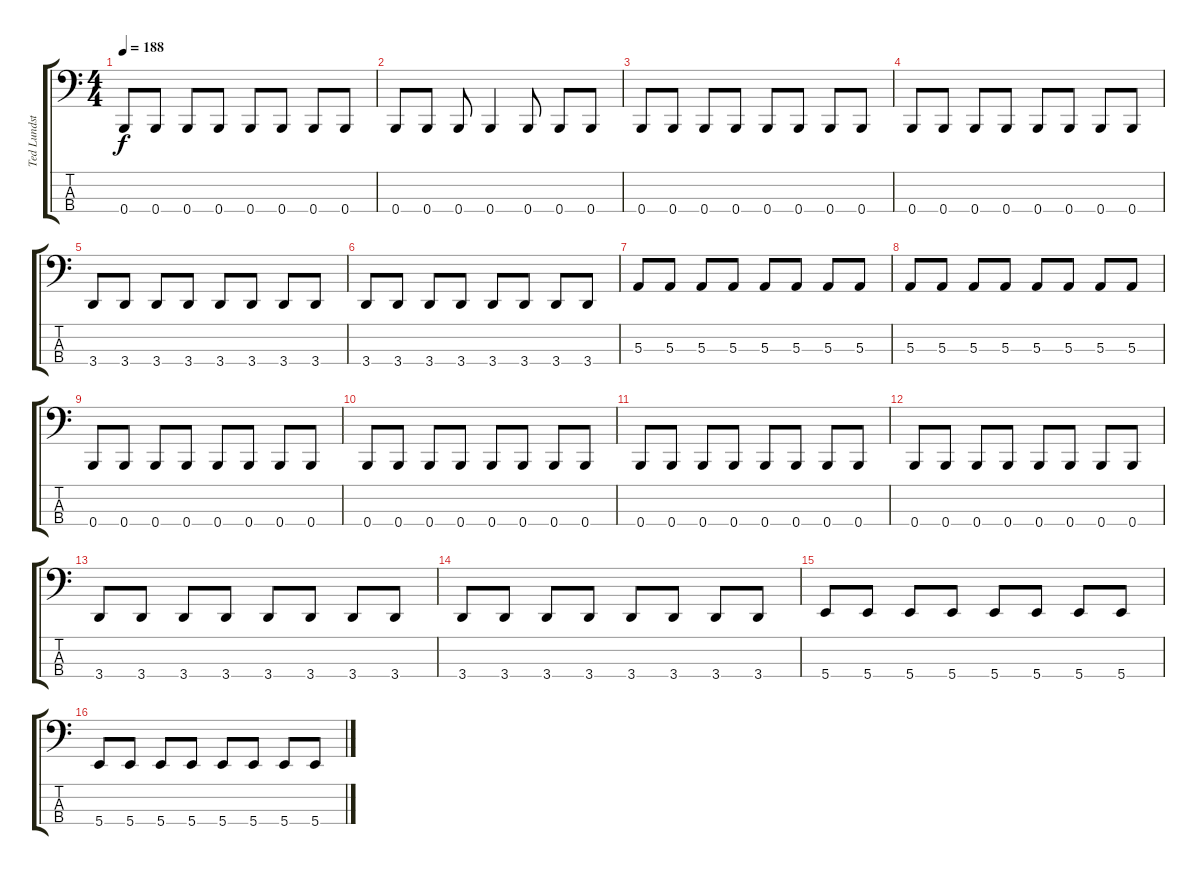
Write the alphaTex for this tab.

\track ("Ted Lundström" "Ted Lundst") {instrument electricbassfinger}
\staff {score tabs}
\tuning (D2 A1 E1 B0) {hide}
\ts (4 4)
\tempo 188
\clef f4
\ks c
0.4.8{dy f} 0.4.8 0.4.8 0.4.8 0.4.8 0.4.8 0.4.8 0.4.8 |
0.4.8 0.4.8 0.4.8 0.4.4 0.4.8 0.4.8 0.4.8 |
0.4.8 0.4.8 0.4.8 0.4.8 0.4.8 0.4.8 0.4.8 0.4.8 |
0.4.8 0.4.8 0.4.8 0.4.8 0.4.8 0.4.8 0.4.8 0.4.8 |
3.4.8 3.4.8 3.4.8 3.4.8 3.4.8 3.4.8 3.4.8 3.4.8 |
3.4.8 3.4.8 3.4.8 3.4.8 3.4.8 3.4.8 3.4.8 3.4.8 |
5.3.8 5.3.8 5.3.8 5.3.8 5.3.8 5.3.8 5.3.8 5.3.8 |
5.3.8 5.3.8 5.3.8 5.3.8 5.3.8 5.3.8 5.3.8 5.3.8 |
0.4.8 0.4.8 0.4.8 0.4.8 0.4.8 0.4.8 0.4.8 0.4.8 |
0.4.8 0.4.8 0.4.8 0.4.8 0.4.8 0.4.8 0.4.8 0.4.8 |
0.4.8 0.4.8 0.4.8 0.4.8 0.4.8 0.4.8 0.4.8 0.4.8 |
0.4.8 0.4.8 0.4.8 0.4.8 0.4.8 0.4.8 0.4.8 0.4.8 |
3.4.8 3.4.8 3.4.8 3.4.8 3.4.8 3.4.8 3.4.8 3.4.8 |
3.4.8 3.4.8 3.4.8 3.4.8 3.4.8 3.4.8 3.4.8 3.4.8 |
5.4.8 5.4.8 5.4.8 5.4.8 5.4.8 5.4.8 5.4.8 5.4.8 |
5.4.8 5.4.8 5.4.8 5.4.8 5.4.8 5.4.8 5.4.8 5.4.8
